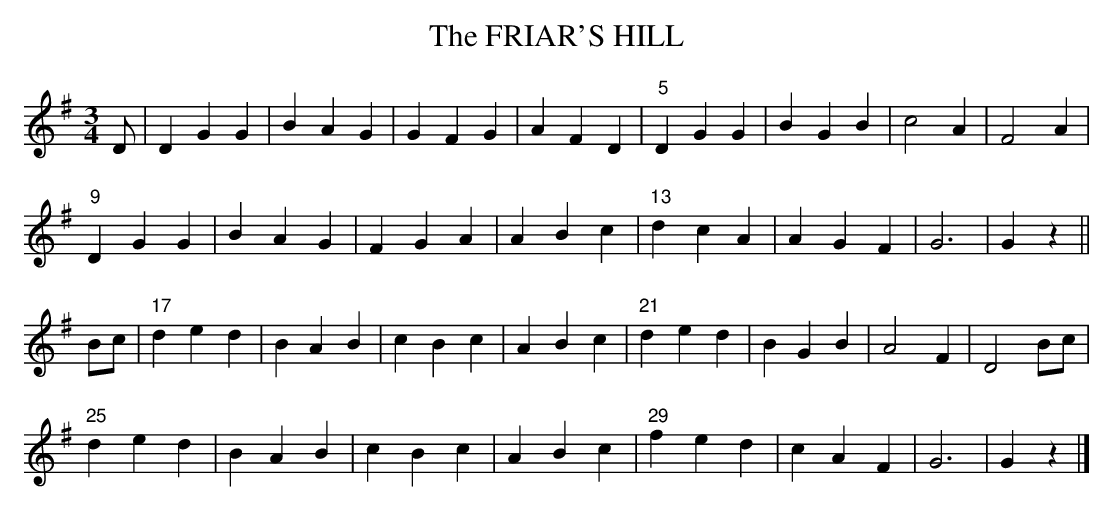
X:1
T:FRIAR'S HILL, The
Y:"moderate"
M:3/4
L:1/8
K:G
D|D2G2G2|B2A2G2|G2F2G2|A2F2D2|\
"5"D2G2G2|B2 G2B2|c4 A2|F4A2|
"9"D2G2G2|B2A2G2|F2 G2A2|A2B2c2|\
"13"d2c2A2|A2G2F2|G6|G2z2||
Bc|"17"d2e2d2|B2A2B2|c2B2c2|A2B2c2|\
"21"d2e2d2|B2 G2B2|A4F2|D4Bc|
"25"d2e2d2|B2A2B2|c2B2c2|A2B2c2|\
"29"f2e2d2|c2A2F2|G6|G2z2|]
